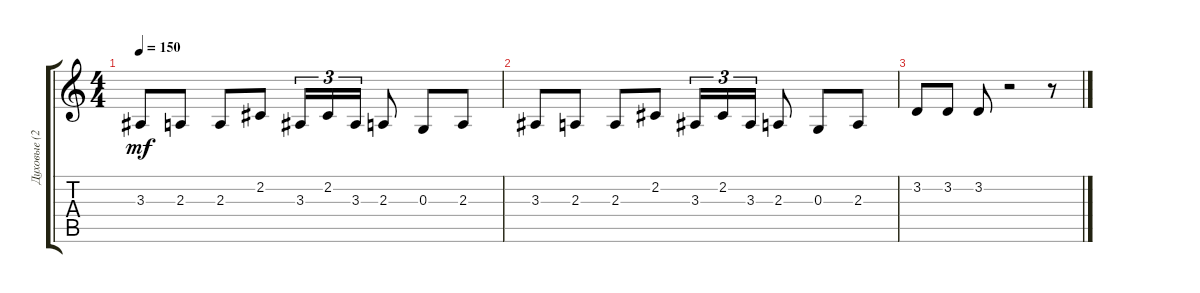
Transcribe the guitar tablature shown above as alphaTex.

\track ("Духовые (2)" "Духовые (2") {instrument brasssection}
\staff {score tabs}
\tuning (E4 B3 G3 D3 A2 E2) {hide}
\ts (4 4)
\tempo 150
\clef g2
\ks c
3.3.8{dy mf} 2.3.8 2.3.8 2.2.8 3.3.16{tu (3 2)} 2.2.16{tu (3 2)} 3.3.16{tu (3 2)} 2.3.8 0.3.8 2.3.8 |
3.3.8 2.3.8 2.3.8 2.2.8 3.3.16{tu (3 2)} 2.2.16{tu (3 2)} 3.3.16{tu (3 2)} 2.3.8 0.3.8 2.3.8 |
3.2.8 3.2.8 3.2.8 r.2 r.8
